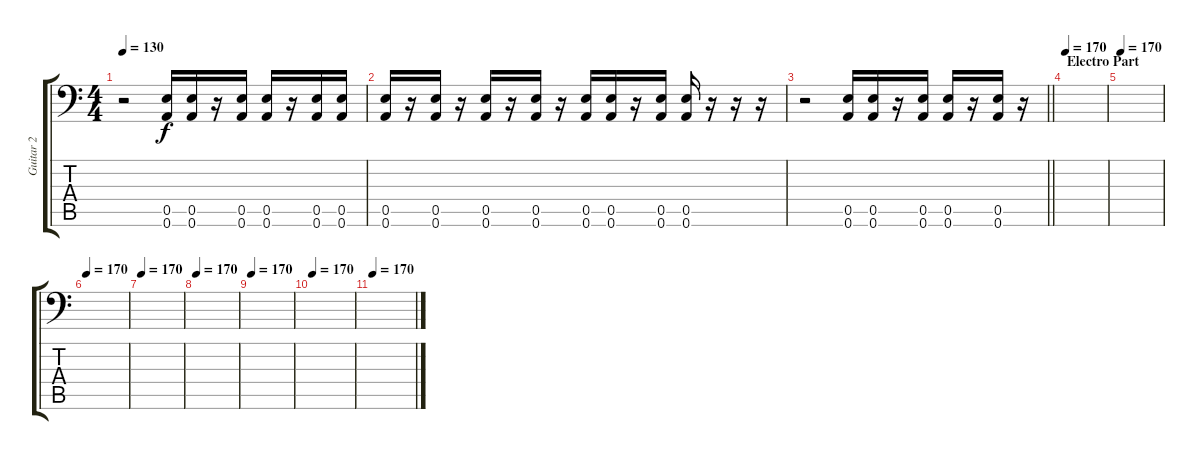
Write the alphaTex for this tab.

\track ("Guitar 2" "Guitar 2") {instrument distortionguitar}
\staff {score tabs}
\tuning (B3 Gb3 D3 A2 E2 A1) {hide}
\ts (4 4)
\tempo 130
\clef f4
\ks c
r.2{dy f} (0.5 0.6).16 (0.5 0.6).16 r.16 (0.5 0.6).16 (0.5 0.6).16 r.16 (0.5 0.6).16 (0.5 0.6).16 |
(0.5 0.6).16 r.16 (0.5 0.6).16 r.16 (0.5 0.6).16 r.16 (0.5 0.6).16 r.16 (0.5 0.6).16 (0.5 0.6).16 r.16 (0.5 0.6).16 (0.5 0.6).16 r.16 r.16 r.16 |
\barLineRight lightlight
r.2 (0.5 0.6).16 (0.5 0.6).16 r.16 (0.5 0.6).16 (0.5 0.6).16 r.16 (0.5 0.6).16 r.16 |
\section ("" "Electro Part")
\tempo 170
|
\tempo 170
|
\tempo 170
|
\tempo 170
|
\tempo 170
|
\tempo 170
|
\tempo 170
|
\tempo 170
